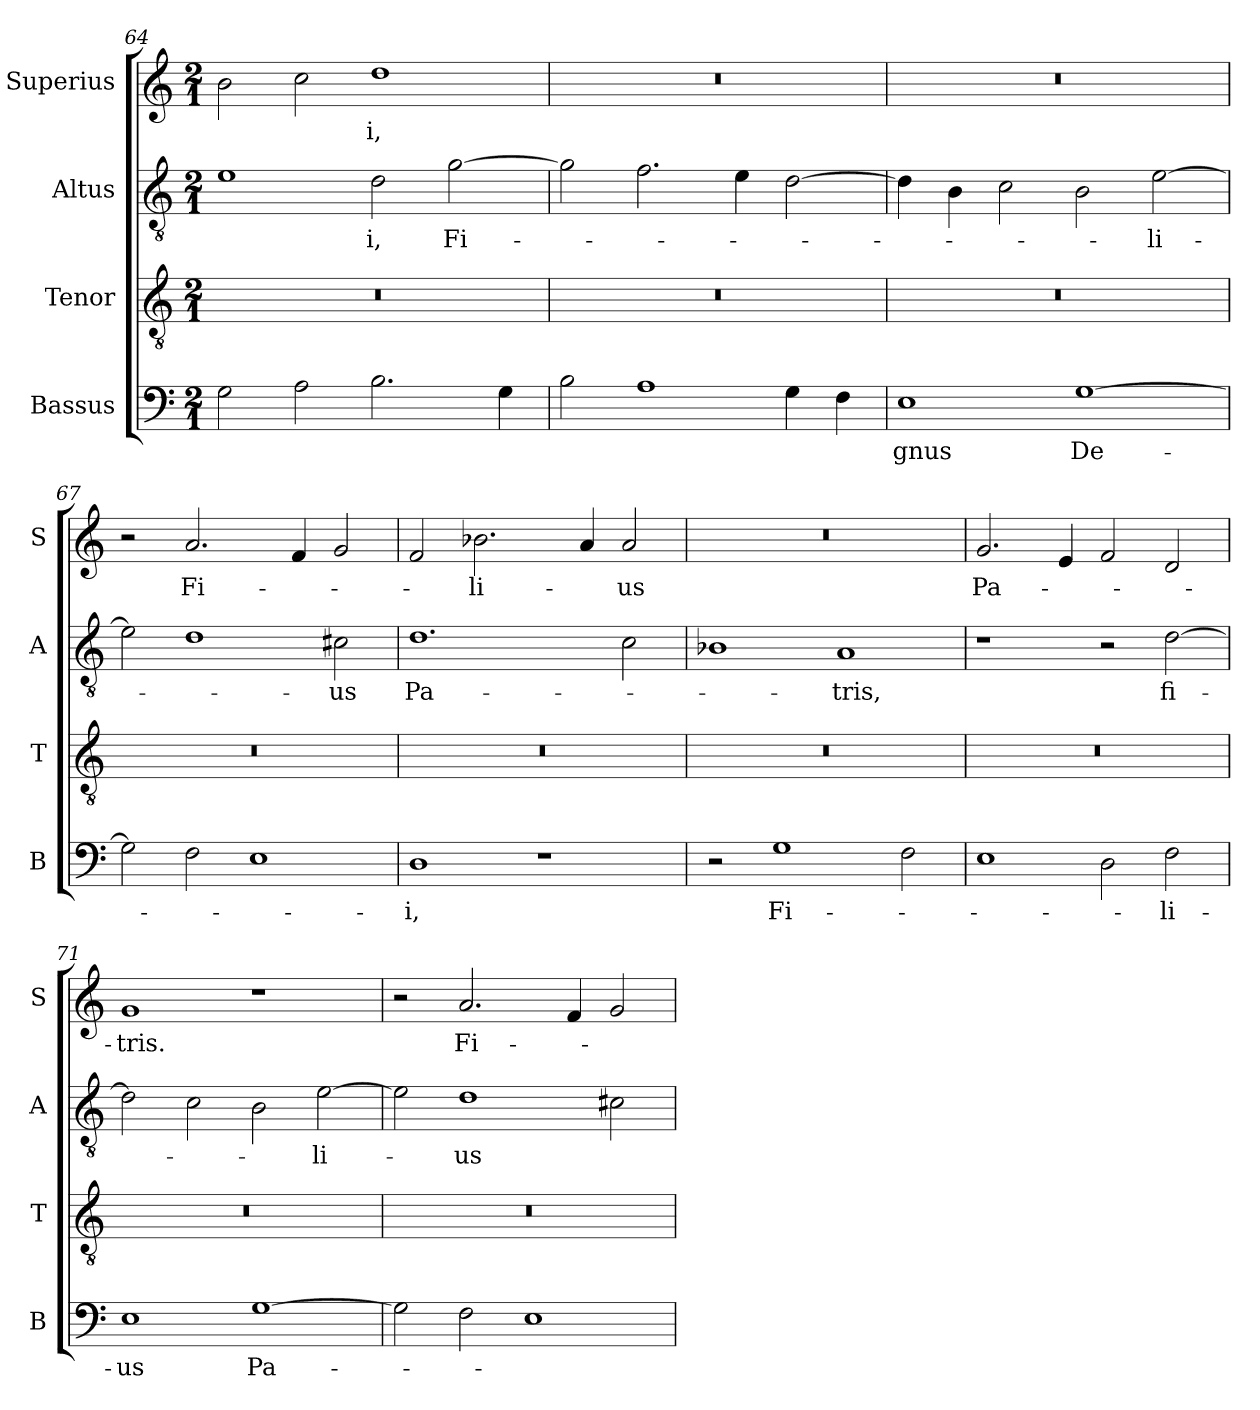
**kern	**text	**kern	**kern	**text	**kern	**text
*part4	*part4	*part3	*part2	*part2	*part1	*part1
*staff4	*staff4	*staff3	*staff2	*staff2	*staff1	*staff1
*I"Bassus	*	*I"Tenor	*I"Altus	*	*I"Superius	*
*I'B	*	*I'T	*I'A	*	*I'S	*
*clefF4	*	*clefGv2	*clefGv2	*	*clefG2	*
*k[]	*	*k[]	*k[]	*	*k[]	*
*M2/1	*	*M2/1	*M2/1	*	*M2/1	*
=64	=64	=64	=64	=64	=64	=64
2G	.	0r	1e	.	2b	.
2A	.	.	.	.	2cc	.
2.B	.	.	2d	-i,	1dd	-i,
.	.	.	[2g	Fi-	.	.
4G	.	.	.	.	.	.
=65	=65	=65	=65	=65	=65	=65
2B	.	0r	2g]	.	0r	.
1A	.	.	2.f	.	.	.
.	.	.	4e	.	.	.
4G	.	.	[2d	.	.	.
4F	.	.	.	.	.	.
=66	=66	=66	=66	=66	=66	=66
1E	-gnus	0r	4d]	.	0r	.
.	.	.	4B	.	.	.
.	.	.	2c	.	.	.
[1G	De-	.	2B	.	.	.
.	.	.	[2e	-li-	.	.
=67	=67	=67	=67	=67	=67	=67
2G]	.	0r	2e]	.	2r	.
2F	.	.	1d	.	2.a	Fi-
1E	.	.	.	.	.	.
.	.	.	.	.	4f	.
.	.	.	2c#X	-us	2g	.
=68	=68	=68	=68	=68	=68	=68
!	!	!	!	!LO:LY:i	!	!
1D	-i,	0r	1.d	Pa-	2f	.
.	.	.	.	.	2.b-X	-li-
1r	.	.	.	.	.	.
.	.	.	.	.	4a	.
.	.	.	2c	.	2a	-us
=69	=69	=69	=69	=69	=69	=69
2r	.	0r	1B-i	.	0r	.
1G	Fi-	.	.	.	.	.
!	!	!	!	!LO:LY:i	!	!
.	.	.	1A	-tris,	.	.
2F	.	.	.	.	.	.
=70	=70	=70	=70	=70	=70	=70
1E	.	0r	1r	.	2.g	Pa-
.	.	.	.	.	4e	.
2D	.	.	2r	.	2f	.
!	!	!	!	!LO:LY:i	!	!
2F	-li-	.	[2d	fi-	2d	.
=71	=71	=71	=71	=71	=71	=71
!	!	!	!	!	!	!LO:LY:i
1E	-us	0r	2d]	.	1g	-tris.
.	.	.	2c	.	.	.
!	!LO:LY:i	!	!	!	!	!
[1G	Pa-	.	2B	.	1r	.
!	!	!	!	!LO:LY:i	!	!
.	.	.	[2e	-li-	.	.
=72	=72	=72	=72	=72	=72	=72
2G]	.	0r	2e]	.	2r	.
!	!	!	!	!LO:LY:i	!	!LO:LY:i
2F	.	.	1d	-us	2.a	Fi-
1E	.	.	.	.	.	.
.	.	.	.	.	4f	.
.	.	.	2c#X	.	2g	.
=	=	=	=	=	=	=
*-	*-	*-	*-	*-	*-	*-
